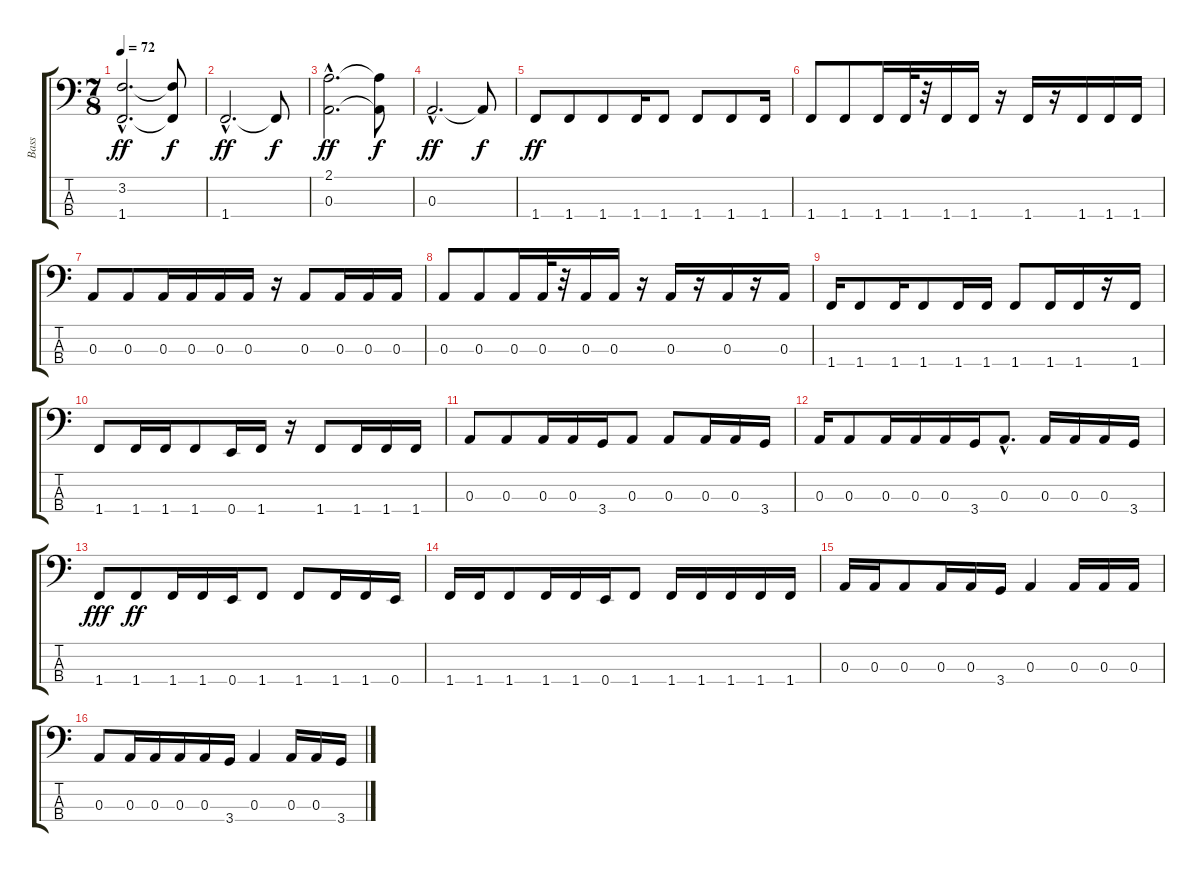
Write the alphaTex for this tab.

\track ("Bass" "Bass") {instrument electricbassfinger}
\staff {score tabs}
\tuning (G2 D2 A1 E1) {hide}
\ts (7 8)
\tempo 72
\clef f4
\ks c
(3.2{hac} 1.4{hac}).2{d dy ff} (3.2{t} 1.4{t}).8{dy f} |
1.4{hac}.2{d dy ff} 1.4{t}.8{dy f} |
(2.1{hac} 0.3{hac}).2{d dy ff} (2.1{t} 0.3{t}).8{dy f} |
0.3{hac}.2{d dy ff} 0.3{t}.8{dy f} |
1.4.8{dy ff} 1.4.8 1.4.8 1.4.16 1.4.8 1.4.8 1.4.8 1.4.16 |
1.4.8 1.4.8 1.4.16 1.4.32 r.32 1.4.16 1.4.16 r.16 1.4.16 r.16 1.4.16 1.4.16 1.4.16 |
0.3.8 0.3.8 0.3.16 0.3.16 0.3.16 0.3.16 r.16 0.3.8 0.3.16 0.3.16 0.3.16 |
0.3.8 0.3.8 0.3.16 0.3.32 r.32 0.3.16 0.3.16 r.16 0.3.16 r.16 0.3.16 r.16 0.3.16 |
1.4.16 1.4.8 1.4.16 1.4.8 1.4.16 1.4.16 1.4.8 1.4.16 1.4.16 r.16 1.4.16 |
1.4.8 1.4.16 1.4.16 1.4.8 0.4.16 1.4.16 r.16 1.4.8 1.4.16 1.4.16 1.4.16 |
0.3.8 0.3.8 0.3.16 0.3.16 3.4.16 0.3.8 0.3.8 0.3.16 0.3.16 3.4.16 |
0.3.16 0.3.8 0.3.16 0.3.16 0.3.16 3.4.16 0.3{hac}.8{d} 0.3.16 0.3.16 0.3.16 3.4.16 |
1.4.8{dy fff} 1.4.8{dy ff} 1.4.16 1.4.16 0.4.16 1.4.8 1.4.8 1.4.16 1.4.16 0.4.16 |
1.4.16 1.4.16 1.4.8 1.4.16 1.4.16 0.4.16 1.4.8 1.4.16 1.4.16 1.4.16 1.4.16 1.4.16 |
0.3.16 0.3.16 0.3.8 0.3.16 0.3.16 3.4.16 0.3.4 0.3.16 0.3.16 0.3.16 |
0.3.8 0.3.16 0.3.16 0.3.16 0.3.16 3.4.16 0.3.4 0.3.16 0.3.16 3.4.16
